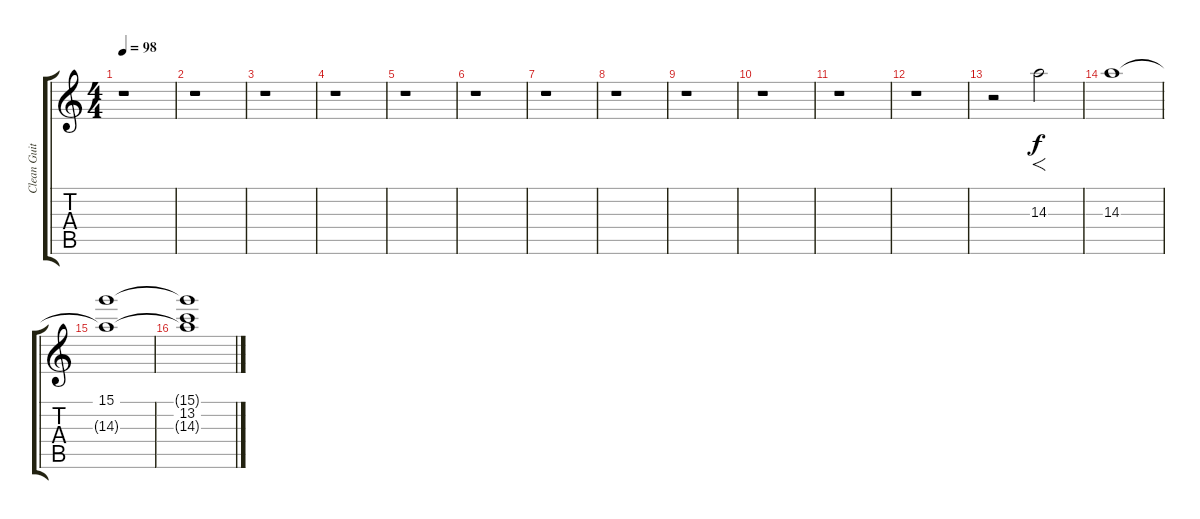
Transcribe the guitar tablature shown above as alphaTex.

\track ("Clean Guitar" "Clean Guit") {instrument acousticguitarsteel}
\staff {score tabs}
\tuning (E4 B3 G3 D3 A2 E2) {hide}
\ts (4 4)
\tempo 98
\clef g2
\ks aminor
r.1{dy f} |
r.1 |
r.1 |
r.1 |
r.1 |
r.1 |
r.1 |
r.1 |
r.1 |
r.1 |
r.1 |
r.1 |
r.2 14.3.2{f instrument overdrivenguitar} |
14.3.1{instrument overdrivenguitar} |
(15.1 14.3{t}).1 |
(15.1{t} 13.2 14.3{t}).1
